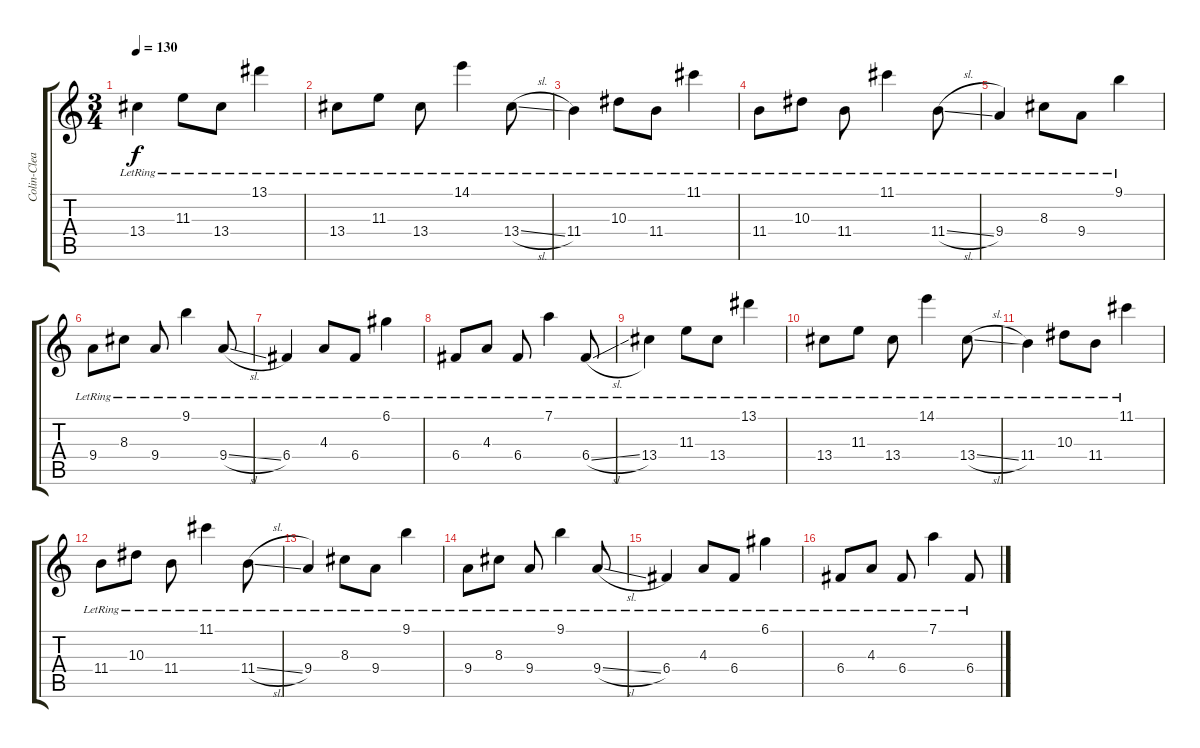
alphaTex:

\track ("Colin-Clean" "Colin-Clea") {instrument electricguitarjazz}
\staff {score tabs}
\tuning (D4 A3 F3 C3 G2 D2) {hide}
\ts (3 4)
\tempo 130
\clef g2
\ks c
13.4{lr}.4{dy f instrument electricguitarjazz} 11.3{lr}.8 13.4{lr}.8 13.1{lr}.4 |
13.4{lr}.8 11.3{lr}.8 13.4{lr}.8 14.1{lr}.4 13.4{sl lr}.8 |
11.4{lr}.4 10.3{lr}.8 11.4{lr}.8 11.1{lr}.4 |
11.4{lr}.8 10.3{lr}.8 11.4{lr}.8 11.1{lr}.4 11.4{sl lr}.8 |
9.4{lr}.4 8.3{lr}.8 9.4{lr}.8 9.1{lr}.4 |
9.4{lr}.8 8.3{lr}.8 9.4{lr}.8 9.1{lr}.4 9.4{sl lr}.8 |
6.4{lr}.4 4.3{lr}.8 6.4{lr}.8 6.1{lr}.4 |
6.4{lr}.8 4.3{lr}.8 6.4{lr}.8 7.1{lr}.4 6.4{sl lr}.8 |
13.4{lr}.4 11.3{lr}.8 13.4{lr}.8 13.1{lr}.4 |
13.4{lr}.8 11.3{lr}.8 13.4{lr}.8 14.1{lr}.4 13.4{sl lr}.8 |
11.4{lr}.4 10.3{lr}.8 11.4{lr}.8 11.1{lr}.4 |
11.4{lr}.8 10.3{lr}.8 11.4{lr}.8 11.1{lr}.4 11.4{sl lr}.8 |
9.4{lr}.4 8.3{lr}.8 9.4{lr}.8 9.1{lr}.4 |
9.4{lr}.8 8.3{lr}.8 9.4{lr}.8 9.1{lr}.4 9.4{sl lr}.8 |
6.4{lr}.4 4.3{lr}.8 6.4{lr}.8 6.1{lr}.4 |
6.4{lr}.8 4.3{lr}.8 6.4{lr}.8 7.1{lr}.4 6.4{sl lr}.8
